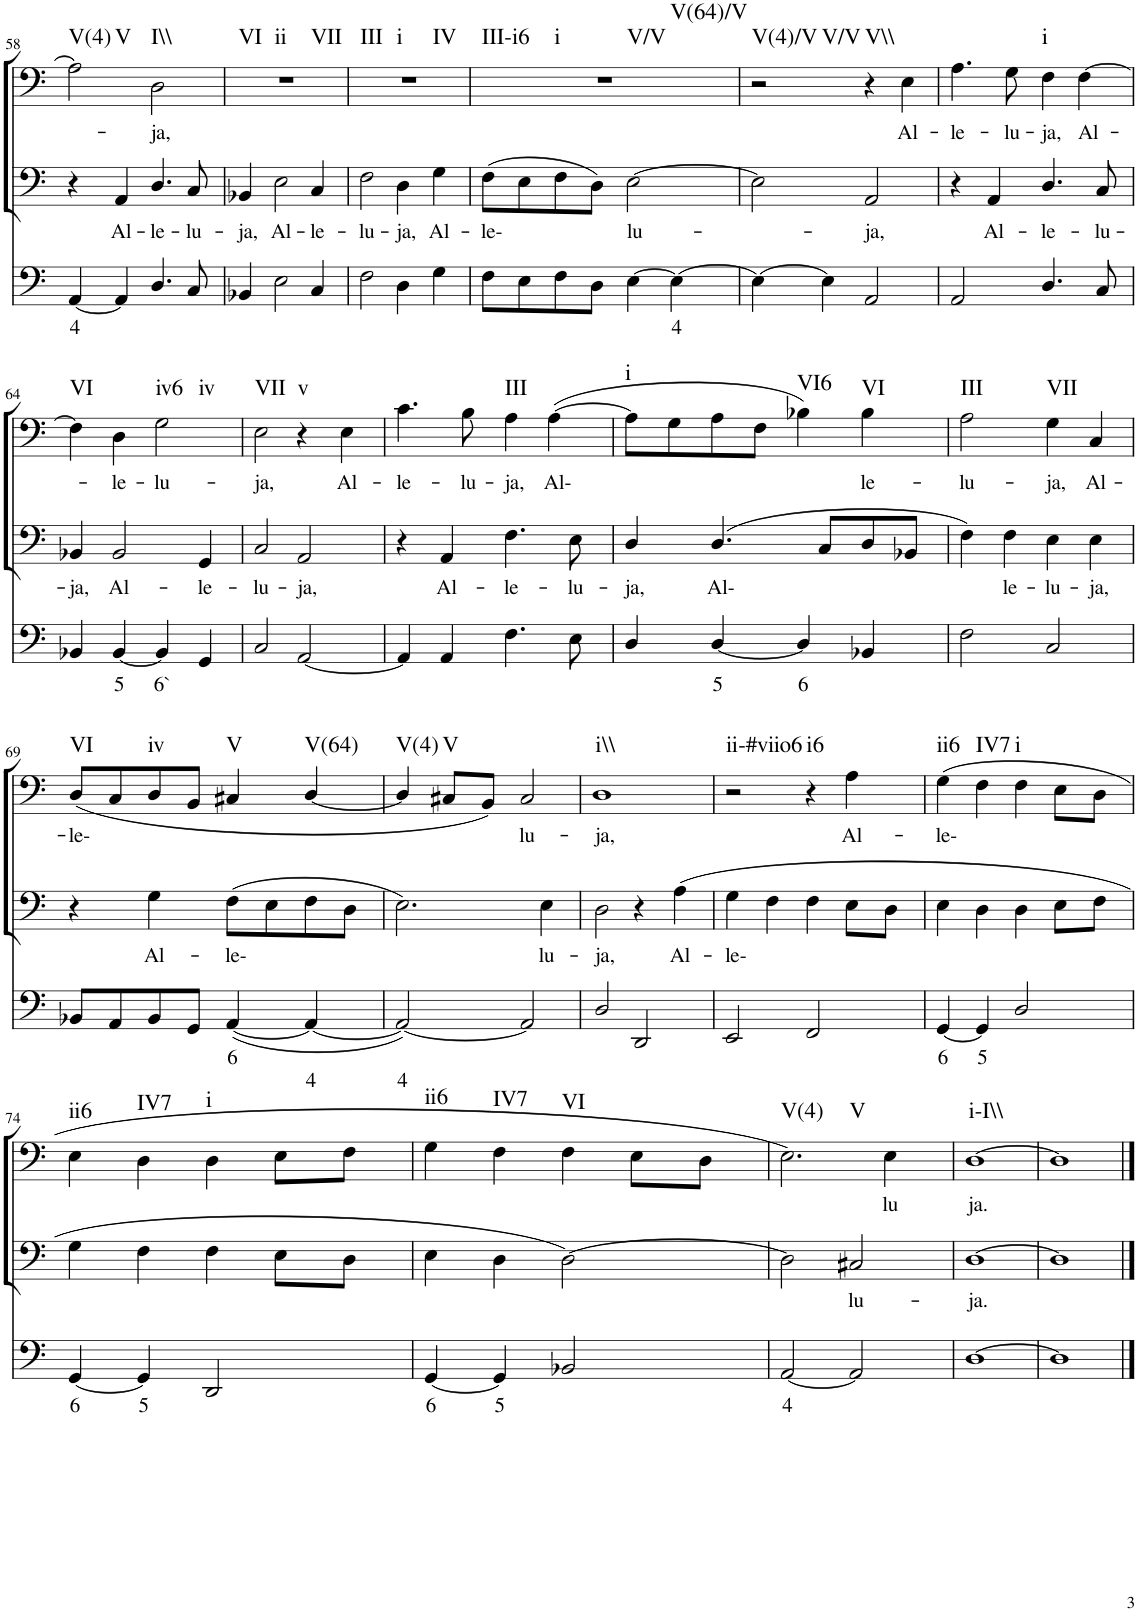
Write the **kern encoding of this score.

**kern	**text	**text	**kern	**text	**kern	**text	**harte
*part3	*part3	*part3	*part2	*part2	*part1	*part1	*part1
*staff3	*staff3	*staff3	*staff2	*staff2	*staff1	*staff1	*
*I"Continuo	*	*	*I"Bass II	*	*I"Bass I	*	*
!!LO:PB:g=z
*clefF4	*	*	*clefF4	*	*clefF4	*	*
*k[]	*	*	*k[]	*	*k[]	*	*
*M4/4	*	*	*M4/4	*	*M4/4	*	*
=58	=58	=58	=58	=58	=58	=58	=58
!	!LO:LY:b	!	!	!	!	!	!LO:H:n=1:kt=V(4)
!	!	!	!	!	!	!	!LO:H:n=2:kt=V
[4AA/	4	.	4r	.	2A\]	.	N N
!	!	!	!	!LO:LY:b	!	!	!
4AA/]	.	.	4AA/	Al-	.	.	.
!	!	!	!	!LO:LY:b	!	!LO:LY:b	!LO:H:kt=I\\
4.D/	.	.	4.D/	le-	2D\	ja,	N
!	!	!	!	!LO:LY:b	!	!	!
8C/	.	.	8C/	lu-	.	.	.
=59	=59	=59	=59	=59	=59	=59	=59
!	!	!	!	!LO:LY:b	!	!	!LO:H:n=1:kt=VI
!	!	!	!	!	!	!	!LO:H:n=2:kt=ii
!	!	!	!	!	!	!	!LO:H:n=3:kt=VII
4BB-X/	.	.	4BB-X/	ja,	1r	.	N N N
!	!	!	!	!LO:LY:b	!	!	!
2E\	.	.	2E\	Al-	.	.	.
!	!	!	!	!LO:LY:b	!	!	!
4C/	.	.	4C/	le-	.	.	.
=60	=60	=60	=60	=60	=60	=60	=60
!	!	!	!	!LO:LY:b	!	!	!LO:H:n=1:kt=III
!	!	!	!	!	!	!	!LO:H:n=2:kt=i
!	!	!	!	!	!	!	!LO:H:n=3:kt=IV
2F\	.	.	2F\	lu-	1r	.	N N N
!	!	!	!	!LO:LY:b	!	!	!
4D\	.	.	4D\	ja,	.	.	.
!	!	!	!	!LO:LY:b	!	!	!
4G\	.	.	4G\	Al-	.	.	.
=61	=61	=61	=61	=61	=61	=61	=61
!	!	!	!	!LO:LY:b	!	!	!LO:H:n=1:kt=III-i6
!	!	!	!	!	!	!	!LO:H:n=2:kt=i
!	!	!	!	!	!	!	!LO:H:n=3:kt=V/V
!	!	!	!	!	!	!	!LO:H:n=4:kt=V(64)/V
8F\L	.	.	(8F\L	le-	1r	.	N N N N
8E\	.	.	8E\	.	.	.	.
8F\	.	.	8F\	.	.	.	.
8D\J	.	.	8D\J)	.	.	.	.
!	!	!	!	!LO:LY:b	!	!	!
[4E\	.	.	[2E\	lu-	.	.	.
!	!LO:LY:b	!	!	!	!	!	!
4E\_	4	.	.	.	.	.	.
=62	=62	=62	=62	=62	=62	=62	=62
!	!	!	!	!	!	!	!LO:H:n=1:kt=V(4)/V
!	!	!	!	!	!	!	!LO:H:n=2:kt=V/V
4E\_	.	.	2E\]	.	2r	.	N N
4E\]	.	.	.	.	.	.	.
!	!	!	!	!LO:LY:b	!	!	!LO:H:kt=V\\
2AA/	.	.	2AA/	ja,	4r	.	N
!	!	!	!	!	!	!LO:LY:b	!
.	.	.	.	.	4E\	Al-	.
=63	=63	=63	=63	=63	=63	=63	=63
!	!	!	!	!	!	!LO:LY:b	!
2AA/	.	.	4r	.	4.A\	le-	.
!	!	!	!	!LO:LY:b	!	!	!
.	.	.	4AA/	Al-	.	.	.
!	!	!	!	!	!	!LO:LY:b	!
.	.	.	.	.	8G\	lu-	.
!	!	!	!	!LO:LY:b	!	!LO:LY:b	!LO:H:kt=i
4.D/	.	.	4.D/	le-	4F\	ja,	N
!	!	!	!	!	!	!LO:LY:b	!
.	.	.	.	.	[4F\	Al-	.
!	!	!	!	!LO:LY:b	!	!	!
8C/	.	.	8C/	lu-	.	.	.
!!LO:LB:g=z
=64	=64	=64	=64	=64	=64	=64	=64
!	!	!	!	!LO:LY:b	!	!	!LO:H:kt=VI
4BB-X/	.	.	4BB-X/	ja,	4F\]	.	N
!	!LO:LY:b	!	!	!LO:LY:b	!	!LO:LY:b	!
[4BB-/	5	.	2BB-/	Al-	4D\	le-	.
!	!LO:LY:b	!	!	!	!	!LO:LY:b	!LO:H:n=1:kt=iv6
!	!	!	!	!	!	!	!LO:H:n=2:kt=iv
4BB-/]	6`	.	.	.	2G\	lu-	N N
!	!	!	!	!LO:LY:b	!	!	!
4GG/	.	.	4GG/	le-	.	.	.
=65	=65	=65	=65	=65	=65	=65	=65
!	!	!	!	!LO:LY:b	!	!LO:LY:b	!LO:H:kt=VII
2C/	.	.	2C/	lu-	2E\	ja,	N
!	!	!	!	!LO:LY:b	!	!	!LO:H:kt=v
[2AA/	.	.	2AA/	ja,	4r	.	N
!	!	!	!	!	!	!LO:LY:b	!
.	.	.	.	.	4E\	Al-	.
=66	=66	=66	=66	=66	=66	=66	=66
!	!	!	!	!	!	!LO:LY:b	!
4AA/]	.	.	4r	.	4.c\	le-	.
!	!	!	!	!LO:LY:b	!	!	!
4AA/	.	.	4AA/	Al-	.	.	.
!	!	!	!	!	!	!LO:LY:b	!
.	.	.	.	.	8B\	lu-	.
!	!	!	!	!LO:LY:b	!	!LO:LY:b	!LO:H:kt=III
4.F\	.	.	4.F\	le-	4A\	ja,	N
!	!	!	!	!	!	!LO:LY:b	!
.	.	.	.	.	([4A\	Al-	.
!	!	!	!	!LO:LY:b	!	!	!
8E\	.	.	8E\	lu-	.	.	.
=67	=67	=67	=67	=67	=67	=67	=67
!	!	!	!	!LO:LY:b	!	!	!LO:H:kt=i
4D/	.	.	4D/	ja,	8A\L]	.	N
.	.	.	.	.	8G\	.	.
!	!LO:LY:b	!	!	!LO:LY:b	!	!	!
[4D/	5	.	(4.D/	Al-	8A\	.	.
.	.	.	.	.	8F\J	.	.
!	!LO:LY:b	!	!	!	!	!	!LO:H:kt=VI6
4D/]	6	.	.	.	4B-X\)	.	N
.	.	.	8C/L	.	.	.	.
!	!	!	!	!	!	!LO:LY:b	!LO:H:kt=VI
4BB-X/	.	.	8D/	.	4B-\	le-	N
.	.	.	8BB-X/J	.	.	.	.
=68	=68	=68	=68	=68	=68	=68	=68
!	!	!	!	!	!	!LO:LY:b	!LO:H:kt=III
2F\	.	.	4F\)	.	2A\	lu-	N
!	!	!	!	!LO:LY:b	!	!	!
.	.	.	4F\	le-	.	.	.
!	!	!	!	!LO:LY:b	!	!LO:LY:b	!LO:H:kt=VII
2C/	.	.	4E\	lu-	4G\	ja,	N
!	!	!	!	!LO:LY:b	!	!LO:LY:b	!
.	.	.	4E\	ja,	4C/	Al-	.
!!LO:LB:g=z
=69	=69	=69	=69	=69	=69	=69	=69
!	!	!	!	!	!	!LO:LY:b	!LO:H:kt=VI
8BB-X/L	.	.	4r	.	(8D/L	le-	N
8AA/	.	.	.	.	8C/	.	.
!	!	!	!	!LO:LY:b	!	!	!LO:H:kt=iv
8BB-/	.	.	4G\	Al-	8D/	.	N
8GG/J	.	.	.	.	8BB/J	.	.
!	!LO:LY:b	!	!	!LO:LY:b	!	!	!LO:H:kt=V
([4AA/	6	.	(8F\L	le-	4C#X/	.	N
.	.	.	8E\	.	.	.	.
!	!	!LO:LY:b	!	!	!	!	!LO:H:kt=V(64)
4AA/_	.	4	8F\	.	[4D/	.	N
.	.	.	8D\J	.	.	.	.
=70	=70	=70	=70	=70	=70	=70	=70
!	!	!LO:LY:b	!	!	!	!	!LO:H:kt=V(4)
2AA/_)	.	4	2.E\)	.	4D/]	.	N
!	!	!	!	!	!	!	!LO:H:kt=V
.	.	.	.	.	8C#X/L	.	N
.	.	.	.	.	8BB/J)	.	.
!	!	!	!	!	!	!LO:LY:b	!
2AA/]	.	.	.	.	2C#/	lu-	.
!	!	!	!	!LO:LY:b	!	!	!
.	.	.	4E\	lu-	.	.	.
=71	=71	=71	=71	=71	=71	=71	=71
!	!	!	!	!LO:LY:b	!	!LO:LY:b	!LO:H:kt=i\\
2D/	.	.	2D\	ja,	1D	ja,	N
2DD/	.	.	4r	.	.	.	.
!	!	!	!	!LO:LY:b	!	!	!
.	.	.	(4A\	Al-	.	.	.
=72	=72	=72	=72	=72	=72	=72	=72
!	!	!	!	!LO:LY:b	!	!	!LO:H:kt=ii-#viio6
2EE/	.	.	4G\	le-	2r	.	N
.	.	.	4F\	.	.	.	.
!	!	!	!	!	!	!	!LO:H:kt=i6
2FF/	.	.	4F\	.	4r	.	N
!	!	!	!	!	!	!LO:LY:b	!
.	.	.	8E\L	.	4A\	Al-	.
.	.	.	8D\J	.	.	.	.
=73	=73	=73	=73	=73	=73	=73	=73
!	!LO:LY:b	!	!	!	!	!LO:LY:b	!LO:H:kt=ii6
[4GG/	6	.	4E\	.	(4G\	le-	N
!	!LO:LY:b	!	!	!	!	!	!LO:H:kt=IV7
4GG/]	5	.	4D\	.	4F\	.	N
!	!	!	!	!	!	!	!LO:H:kt=i
2D/	.	.	4D\	.	4F\	.	N
.	.	.	8E\L	.	8E\L	.	.
.	.	.	8F\J	.	8D\J	.	.
!!LO:LB:g=z
=74	=74	=74	=74	=74	=74	=74	=74
!	!LO:LY:b	!	!	!	!	!	!LO:H:kt=ii6
[4GG/	6	.	4G\	.	4E\	.	N
!	!LO:LY:b	!	!	!	!	!	!LO:H:kt=IV7
4GG/]	5	.	4F\	.	4D\	.	N
!	!	!	!	!	!	!	!LO:H:kt=i
2DD/	.	.	4F\	.	4D\	.	N
.	.	.	8E\L	.	8E\L	.	.
.	.	.	8D\J	.	8F\J	.	.
=75	=75	=75	=75	=75	=75	=75	=75
!	!LO:LY:b	!	!	!	!	!	!LO:H:kt=ii6
[4GG/	6	.	4E\	.	4G\	.	N
!	!LO:LY:b	!	!	!	!	!	!LO:H:kt=IV7
4GG/]	5	.	4D\	.	4F\	.	N
!	!	!	!	!	!	!	!LO:H:kt=VI
2BB-X/	.	.	[2D\)	.	4F\	.	N
.	.	.	.	.	8E\L	.	.
.	.	.	.	.	8D\J	.	.
=76	=76	=76	=76	=76	=76	=76	=76
!	!LO:LY:b	!	!	!	!	!	!LO:H:n=1:kt=V(4)
!	!	!	!	!	!	!	!LO:H:n=2:kt=V
[2AA/	4	.	2D\]	.	2.E\)	.	N N
!	!	!	!	!LO:LY:b	!	!	!
2AA/]	.	.	2C#X/	lu-	.	.	.
!	!	!	!	!	!	!LO:LY:b	!
.	.	.	.	.	4E\	lu	.
=77	=77	=77	=77	=77	=77	=77	=77
!	!	!	!	!LO:LY:b	!	!LO:LY:b	!LO:H:kt=i-I\\
[1D	.	.	[1D	ja.	[1D	ja.	N
=78	=78	=78	=78	=78	=78	=78	=78
1D]	.	.	1D]	.	1D]	.	.
==	==	==	==	==	==	==	==
*-	*-	*-	*-	*-	*-	*-	*-
